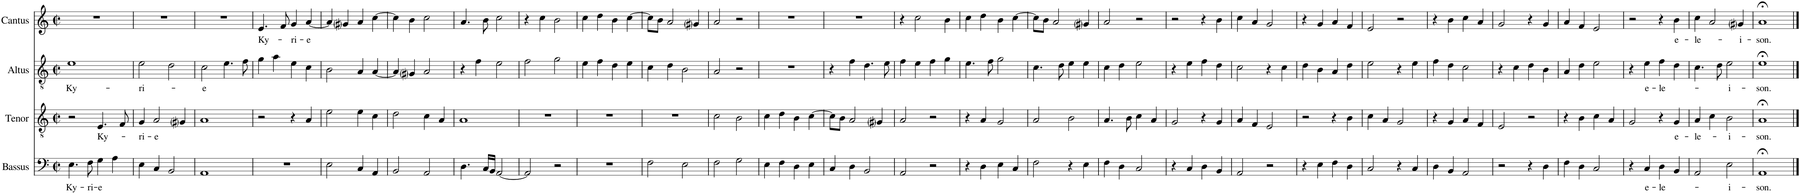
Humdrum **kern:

**kern	**text	**kern	**text	**kern	**text	**kern	**text
*part4	*part4	*part3	*part3	*part2	*part2	*part1	*part1
*staff4	*staff4	*staff3	*staff3	*staff2	*staff2	*staff1	*staff1
*I"Bassus	*	*I"Tenor	*	*I"Altus	*	*I"Cantus	*
*I'B.	*	*I'T.	*	*I'A.	*	*I'C.	*
*clefF4	*	*clefGv2	*	*clefGv2	*	*clefG2	*
*k[]	*	*k[]	*	*k[]	*	*k[]	*
*M2/2	*	*M2/2	*	*M2/2	*	*M2/2	*
*met(c|)	*	*met(c|)	*	*met(c|)	*	*met(c|)	*
=1	=1	=1	=1	=1	=1	=1	=1
!	!LO:LY:b	!	!	!	!LO:LY:b	!	!
4.E\	Ky-	2r	.	1e	Ky-	1r	.
!	!LO:LY:b	!	!	!	!	!	!
8F\	-ri-	.	.	.	.	.	.
!	!LO:LY:b	!	!LO:LY:b	!	!	!	!
4G\	-e	4.E/	Ky-	.	.	.	.
4A\	.	.	.	.	.	.	.
.	.	8F/	.	.	.	.	.
=2	=2	=2	=2	=2	=2	=2	=2
!	!	!	!LO:LY:b	!	!LO:LY:b	!	!
4E\	.	4G/	-ri-	2e\	-ri-	1r	.
!	!	!	!LO:LY:b	!	!	!	!
4C/	.	2A/	-e	.	.	.	.
2BB/	.	.	.	2d\	.	.	.
.	.	4G#i/	.	.	.	.	.
=3	=3	=3	=3	=3	=3	=3	=3
!	!	!	!	!	!LO:LY:b	!	!
1AA	.	1A	.	2c\	-e	1r	.
.	.	.	.	4.e\	.	.	.
.	.	.	.	8f\	.	.	.
=4	=4	=4	=4	=4	=4	=4	=4
!	!	!	!	!	!	!	!LO:LY:b
1r	.	2r	.	4g\	.	4.e/	Ky-
.	.	.	.	4a\	.	.	.
.	.	.	.	.	.	8f/	.
!	!	!	!	!	!	!	!LO:LY:b
.	.	4r	.	4e\	.	4g/	-ri-
!	!	!	!	!	!	!	!LO:LY:b
.	.	4A/	.	4c\	.	[4a/	-e
=5	=5	=5	=5	=5	=5	=5	=5
2E\	.	2e\	.	2B\	.	4a/]	.
.	.	.	.	.	.	4g#i/	.
4C/	.	4e\	.	4A/	.	4a/	.
4AA/	.	4c\	.	[4A/	.	[4cc\	.
=6	=6	=6	=6	=6	=6	=6	=6
2BB/	.	2d\	.	4A/]	.	4cc\]	.
.	.	.	.	4G#i/	.	4b\	.
2AA/	.	4c\	.	2A/	.	2cc\	.
.	.	4A/	.	.	.	.	.
=7	=7	=7	=7	=7	=7	=7	=7
4.D\	.	1A	.	4r	.	4.a/	.
.	.	.	.	4f\	.	.	.
16C/LL	.	.	.	.	.	8b\	.
16BB/JJ	.	.	.	.	.	.	.
[2AA/	.	.	.	2e\	.	2cc\	.
=8	=8	=8	=8	=8	=8	=8	=8
2AA/]	.	1r	.	2f\	.	4r	.
.	.	.	.	.	.	4cc\	.
2r	.	.	.	2g\	.	2b\	.
=9	=9	=9	=9	=9	=9	=9	=9
1r	.	1r	.	4e\	.	4cc\	.
.	.	.	.	4f\	.	4dd\	.
.	.	.	.	4d\	.	4b\	.
.	.	.	.	4e\	.	[4cc\	.
=10	=10	=10	=10	=10	=10	=10	=10
2F\	.	1r	.	4c\	.	8cc\L]	.
.	.	.	.	.	.	8b\J	.
.	.	.	.	4d\	.	2a/	.
2E\	.	.	.	2B\	.	.	.
.	.	.	.	.	.	4g#i/	.
=11	=11	=11	=11	=11	=11	=11	=11
2F\	.	2c\	.	2A/	.	2a/	.
2G\	.	2B\	.	2r	.	2r	.
=12	=12	=12	=12	=12	=12	=12	=12
4E\	.	4c\	.	1r	.	1r	.
4F\	.	4d\	.	.	.	.	.
4D\	.	4B\	.	.	.	.	.
4E\	.	[4c\	.	.	.	.	.
=13	=13	=13	=13	=13	=13	=13	=13
4C/	.	8c\L]	.	4r	.	1r	.
.	.	8B\J	.	.	.	.	.
4D\	.	2A/	.	4f\	.	.	.
2BB/	.	.	.	4.d\	.	.	.
.	.	4G#i/	.	.	.	.	.
.	.	.	.	8e\	.	.	.
=14	=14	=14	=14	=14	=14	=14	=14
2AA/	.	2A/	.	4f\	.	4r	.
.	.	.	.	4e\	.	2cc\	.
2r	.	2r	.	4f\	.	.	.
.	.	.	.	4g\	.	4b\	.
=15	=15	=15	=15	=15	=15	=15	=15
4r	.	4r	.	4.e\	.	4cc\	.
4D\	.	4A/	.	.	.	4dd\	.
.	.	.	.	8f\	.	.	.
4E\	.	2G/	.	2g\	.	4b\	.
4C/	.	.	.	.	.	[4cc\	.
=16	=16	=16	=16	=16	=16	=16	=16
2F\	.	2A/	.	4.c\	.	8cc\L]	.
.	.	.	.	.	.	8b\J	.
.	.	.	.	.	.	2a/	.
.	.	.	.	8d\	.	.	.
4r	.	2B\	.	4e\	.	.	.
4E\	.	.	.	4e\	.	4g#i/	.
=17	=17	=17	=17	=17	=17	=17	=17
4F\	.	4.A/	.	4c\	.	2a/	.
4D\	.	.	.	4d\	.	.	.
.	.	8B\	.	.	.	.	.
2C/	.	4c\	.	2e\	.	2r	.
.	.	4A/	.	.	.	.	.
=18	=18	=18	=18	=18	=18	=18	=18
4r	.	2G/	.	4r	.	2r	.
4C/	.	.	.	4e\	.	.	.
4D\	.	4r	.	4f\	.	4r	.
4BB/	.	4G/	.	4d\	.	4b\	.
=19	=19	=19	=19	=19	=19	=19	=19
2AA/	.	4A/	.	2c\	.	4cc\	.
.	.	4F/	.	.	.	4a/	.
2r	.	2E/	.	4r	.	2g/	.
.	.	.	.	4c\	.	.	.
=20	=20	=20	=20	=20	=20	=20	=20
4r	.	2r	.	4d\	.	4r	.
4E\	.	.	.	4B\	.	4g/	.
4F\	.	4r	.	4A/	.	4a/	.
4D\	.	4B\	.	4d\	.	4f/	.
=21	=21	=21	=21	=21	=21	=21	=21
2C/	.	4c\	.	2e\	.	2e/	.
.	.	4A/	.	.	.	.	.
4r	.	2G/	.	4r	.	2r	.
4C/	.	.	.	4e\	.	.	.
=22	=22	=22	=22	=22	=22	=22	=22
4D\	.	4r	.	4f\	.	4r	.
4BB/	.	4G/	.	4d\	.	4b\	.
2AA/	.	4A/	.	2c\	.	4cc\	.
.	.	4F/	.	.	.	4a/	.
=23	=23	=23	=23	=23	=23	=23	=23
2r	.	2E/	.	4r	.	2g/	.
.	.	.	.	4c\	.	.	.
4r	.	2r	.	4d\	.	4r	.
4D\	.	.	.	4B\	.	4g/	.
=24	=24	=24	=24	=24	=24	=24	=24
4F\	.	4r	.	4A/	.	4a/	.
4D\	.	4B\	.	4d\	.	4f/	.
2C/	.	4c\	.	2e\	.	2e/	.
.	.	4A/	.	.	.	.	.
=25	=25	=25	=25	=25	=25	=25	=25
4r	.	2G/	.	4r	.	2r	.
!	!LO:LY:b	!	!	!	!LO:LY:b	!	!
4C/	e-	.	.	4e\	e-	.	.
!	!LO:LY:b	!	!	!	!LO:LY:b	!	!
4D\	-le-	4r	.	4f\	-le-	4r	.
!	!	!	!LO:LY:b	!	!	!	!LO:LY:b
4BB/	.	4G/	e-	4d\	.	4b\	e-
=26	=26	=26	=26	=26	=26	=26	=26
!	!	!	!LO:LY:b	!	!	!	!LO:LY:b
2AA/	.	4A/	-le-	4.c\	.	4cc\	-le-
.	.	4c\	.	.	.	2a/	.
.	.	.	.	8d\	.	.	.
!	!LO:LY:b	!	!LO:LY:b	!	!LO:LY:b	!	!
2E\	-i-	2B\	-i-	2e\	-i-	.	.
!	!	!	!	!	!	!	!LO:LY:b
.	.	.	.	.	.	4g#i/	-i-
=27	=27	=27	=27	=27	=27	=27	=27
!	!LO:LY:b	!	!LO:LY:b	!	!LO:LY:b	!	!LO:LY:b
1AA;<	-son.	1A;<	-son.	1e;<	-son.	1a;<	-son.
==	==	==	==	==	==	==	==
*-	*-	*-	*-	*-	*-	*-	*-
